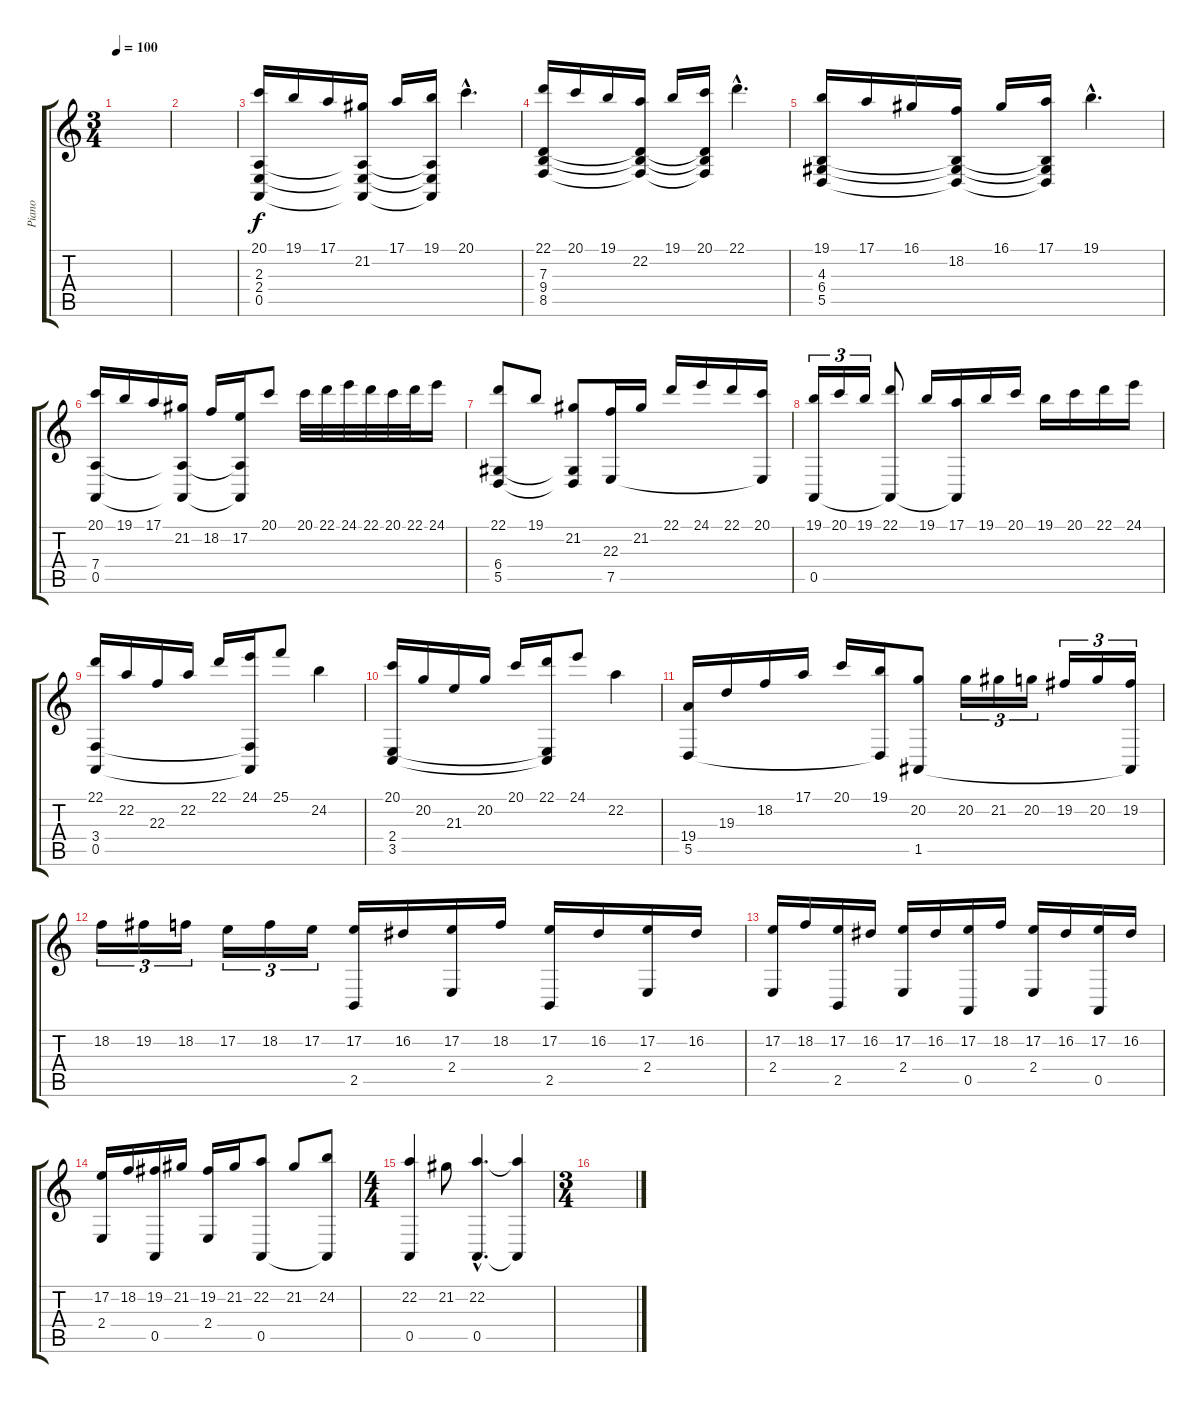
\track ("Piano" "Piano") {instrument brightacousticpiano}
\staff {score tabs}
\tuning (E4 B3 G3 D3 A2 E2) {hide}
\ts (3 4)
\tempo 100
\clef g2
\ks c
|
|
\section ("" "")
(20.1 2.3 2.4 0.5).16 19.1.16 17.1.16 (21.2 2.3{t} 2.4{t} 0.5{t}).16 17.1.16 (19.1 2.3{t} 2.4{t} 0.5{t}).16 20.1{hac}.4{d} |
(22.1 7.3 9.4 8.5).16 20.1.16 19.1.16 (22.2 7.3{t} 9.4{t} 8.5{t}).16 19.1.16 (20.1 7.3{t} 9.4{t} 8.5{t}).16 22.1{hac}.4{d} |
(19.1 4.3 6.4 5.5).16 17.1.16 16.1.16 (18.2 4.3{t} 6.4{t} 5.5{t}).16 16.1.16 (17.1 4.3{t} 6.4{t} 5.5{t}).16 19.1{hac}.4{d} |
(20.1 7.4 0.5).16 19.1.16 17.1.16 (21.2 7.4{t} 0.5{t}).16 18.2.16 (17.2 7.4{t} 0.5{t}).16 20.1.8 20.1.32 22.1.32 24.1.32 22.1.32 20.1.32 22.1.32 24.1.16 |
(22.1 6.4 5.5).8 19.1.8 (21.2 6.4{t} 5.5{t}).8 (22.3 7.5).16 21.2.16 22.1.16 24.1.16 22.1.16 (20.1 7.5{t}).16 |
(19.1 0.5).16{tu (3 2)} 20.1.16{tu (3 2)} 19.1.16{tu (3 2)} (22.1 0.5{t}).8 19.1.16 (17.1 0.5{t}).16 19.1.16 20.1.16 19.1.16 20.1.16 22.1.16 24.1.16 |
(22.1 3.4 0.5).16 22.2.16 22.3.16 22.2.16 22.1.16 (24.1 3.4{t} 0.5{t}).16 25.1.8 24.2.4 |
(20.1 2.4 3.5).16 20.2.16 21.3.16 20.2.16 20.1.16 (22.1 2.4{t} 3.5{t}).16 24.1.8 22.2.4 |
(19.4 5.5).16 19.3.16 18.2.16 17.1.16 20.1.16 (19.1 5.5{t}).16 (20.2 1.5).8 20.2.16{tu (3 2)} 21.2.16{tu (3 2)} 20.2.16{tu (3 2)} 19.2.16{tu (3 2)} 20.2.16{tu (3 2)} (19.2 1.5{t}).16{tu (3 2)} |
18.2.16{tu (3 2)} 19.2.16{tu (3 2)} 18.2.16{tu (3 2)} 17.2.16{tu (3 2)} 18.2.16{tu (3 2)} 17.2.16{tu (3 2)} (17.2 2.5).16 16.2.16 (17.2 2.4).16 18.2.16 (17.2 2.5).16 16.2.16 (17.2 2.4).16 16.2.16 |
(17.2 2.4).16 18.2.16 (17.2 2.5).16 16.2.16 (17.2 2.4).16 16.2.16 (17.2 0.5).16 18.2.16 (17.2 2.4).16 16.2.16 (17.2 0.5).16 16.2.16 |
(17.2 2.4).16 18.2.16 (19.2 0.5).16 21.2.16 (19.2 2.4).16 21.2.16 (22.2 0.5).8 21.2.8 (24.2 0.5{t}).8 |
\ts (4 4)
(22.2 0.5).4 21.2.8 (22.2{hac} 0.5{hac}).4{d} (22.2{t} 0.5{t}).4 |
\ts (3 4)
\section ("" "")
